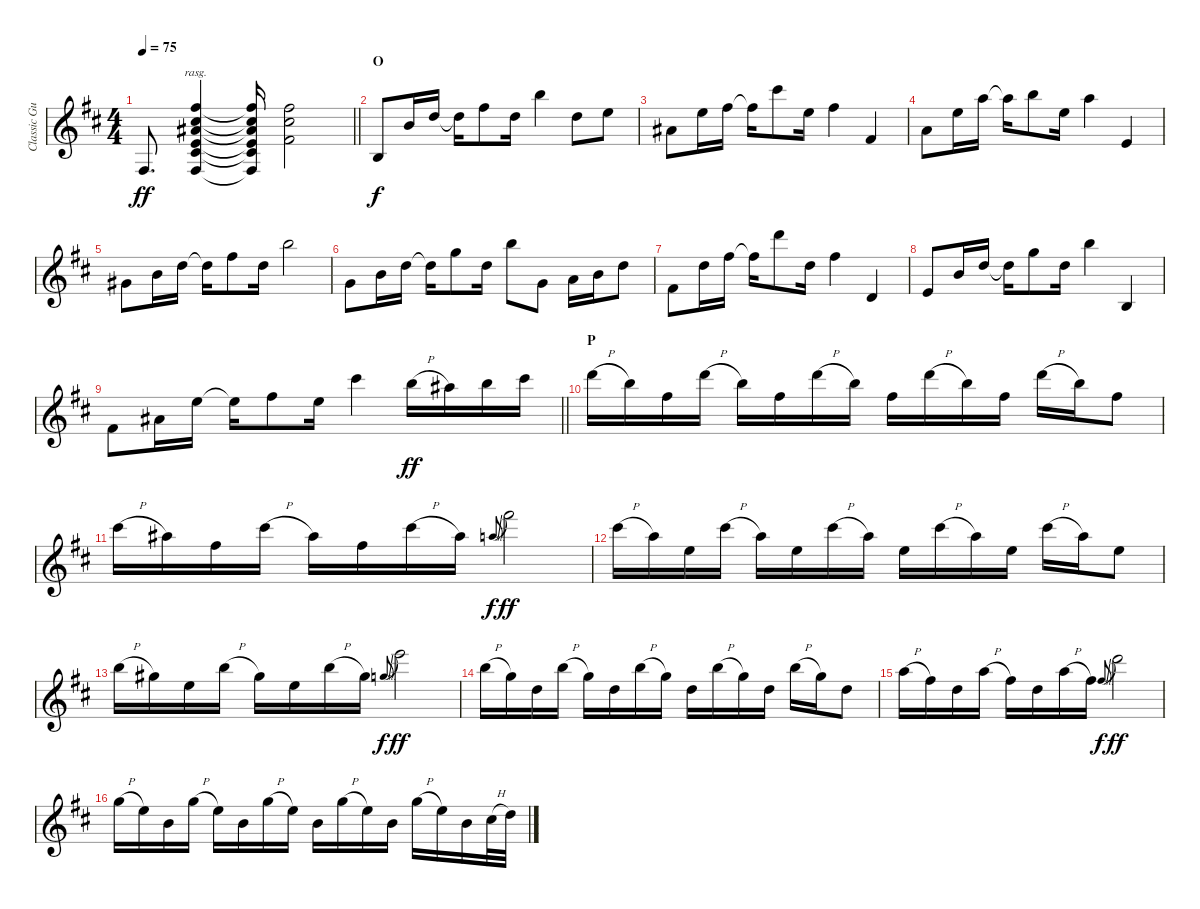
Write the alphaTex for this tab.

\track ("Classic Guitar 2" "Classic Gu") {instrument acousticguitarnylon}
\staff {score}
\tuning (E4 B3 G3 D3 A2 E2) {hide}
\ts (4 4)
\tempo 75
\clef g2
\barLineRight lightlight
\ks d
2.6.8{d dy ff} (2.1 2.2 3.3 2.4 4.5 2.6).4{bu 480 rasg ii} (2.1{t} 2.2{t} 3.3{t} 2.4{t} 4.5{t} 2.6{t}).16 (2.1 2.2 4.4).2 |
\section ("" "O")
2.5.8{dy f} 0.2.16 3.2.16 3.2{t}.16 2.1.8 3.2.16 7.1.4 3.2.8 0.1.8 |
3.3.8 0.1.16 2.1.16 2.1{t}.16 9.1.8 0.1.16 2.1.4 4.4.4 |
2.3.8 0.1.16 5.1.16 5.1{t}.16 7.1.8 0.1.16 5.1.4 2.4.4 |
1.3.8 0.2.16 3.2.16 3.2{t}.16 2.1.8 3.2.16 7.1.2 |
0.3.8 0.2.16 3.2.16 3.2{t}.16 3.1.8 3.2.16 7.1.8 0.3.8 2.3.16 0.2.16 3.2.8 |
4.4.8 3.2.16 2.1.16 2.1{t}.16 10.1.8 3.2.16 2.1.4 0.4.4 |
2.4.8 0.2.16 3.2.16 3.2{t}.16 3.1.8 3.2.16 7.1.4 2.5.4 |
\barLineRight lightlight
4.4.8 3.3.16 0.1.16 0.1{t}.16 2.1.8 0.1.16 9.1.4 7.1{h}.16{dy ff} 6.1.16 7.1.16 9.1.16 |
\section ("" "P")
10.1{h}.16 7.1.16 7.2.16 10.1{h}.16 7.1.16 7.2.16 10.1{h}.16 7.1.16 7.2.16 10.1{h}.16 7.1.16 7.2.16 10.1{h}.16 7.1.16 7.2.8 |
9.1{h}.16 6.1.16 7.2.16 9.1{h}.16 6.1.16 7.2.16 9.1{h}.16 6.1.16 5.1{sl}.8{gr onbeat dy f} 14.1.2{dy ff} |
9.1{h}.16 5.1.16 5.2.16 9.1{h}.16 5.1.16 5.2.16 9.1{h}.16 5.1.16 5.2.16 9.1{h}.16 5.1.16 5.2.16 9.1{h}.16 5.1.16 5.2.8 |
7.1{h}.16 4.1.16 5.2.16 7.1{h}.16 4.1.16 5.2.16 7.1{h}.16 4.1.16 3.1{sl}.8{gr onbeat dy f} 12.1.2{dy ff} |
7.1{h}.16 3.1.16 3.2.16 7.1{h}.16 3.1.16 3.2.16 7.1{h}.16 3.1.16 3.2.16 7.1{h}.16 3.1.16 3.2.16 7.1{h}.16 3.1.16 3.2.8 |
5.1{h}.16 2.1.16 3.2.16 5.1{h}.16 2.1.16 3.2.16 5.1{h}.16 2.1.16 2.1{sl}.8{gr onbeat dy f} 10.1.2{dy ff} |
3.1{h}.16 0.1.16 0.2.16 3.1{h}.16 0.1.16 0.2.16 3.1{h}.16 0.1.16 0.2.16 3.1{h}.16 0.1.16 0.2.16 3.1{h}.16 0.1.16 0.2.16 2.2{h}.32 3.2.32
